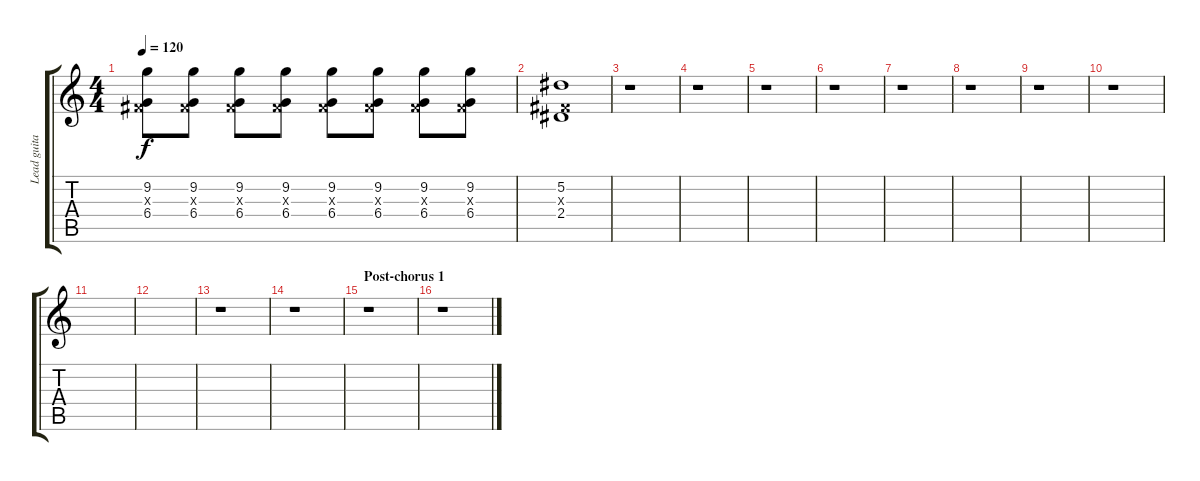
\track ("Lead guitar and synth" "Lead guita") {instrument overdrivenguitar}
\staff {score tabs}
\tuning (Eb4 Bb3 Gb3 Db3 Ab2 Eb2) {hide}
\ts (4 4)
\tempo 120
\clef g2
\ks c
(9.2 0.3{x} 6.4).8{dy f} (9.2 0.3{x} 6.4).8 (9.2 0.3{x} 6.4).8 (9.2 0.3{x} 6.4).8 (9.2 0.3{x} 6.4).8 (9.2 0.3{x} 6.4).8 (9.2 0.3{x} 6.4).8 (9.2 0.3{x} 6.4).8 |
(5.2 0.3{x} 2.4).1 |
r.1 |
r.1 |
r.1 |
r.1 |
r.1 |
r.1 |
r.1 |
r.1 |
|
|
r.1 |
r.1 |
\section ("" "Post-chorus 1")
r.1 |
r.1
